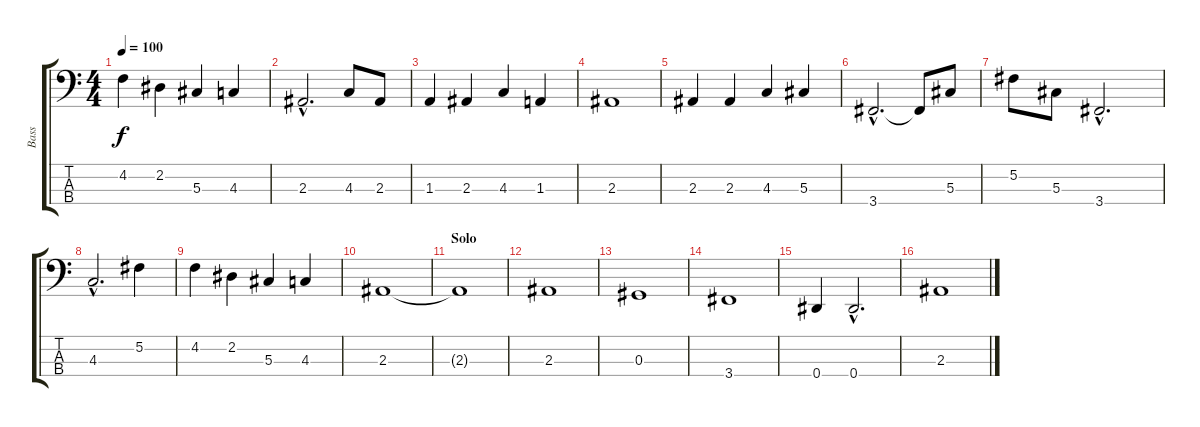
\track ("Bass" "Bass") {instrument electricbassfinger}
\staff {score tabs}
\tuning (Gb2 Db2 Ab1 Eb1) {hide}
\ts (4 4)
\tempo 100
\clef f4
\ks c
4.2.4{dy f} 2.2.4 5.3.4 4.3.4 |
2.3{hac}.2{d} 4.3.8 2.3.8 |
1.3.4 2.3.4 4.3.4 1.3.4 |
2.3.1 |
2.3.4 2.3.4 4.3.4 5.3.4 |
3.4{hac}.2{d} 3.4{t}.8 5.3.8 |
5.2.8 5.3.8 3.4{hac}.2{d} |
4.3{hac}.2{d} 5.2.4 |
4.2.4 2.2.4 5.3.4 4.3.4 |
2.3.1 |
\section ("" "Solo")
2.3{t}.1 |
2.3.1 |
0.3.1 |
3.4.1 |
0.4.4 0.4{hac}.2{d} |
2.3.1
